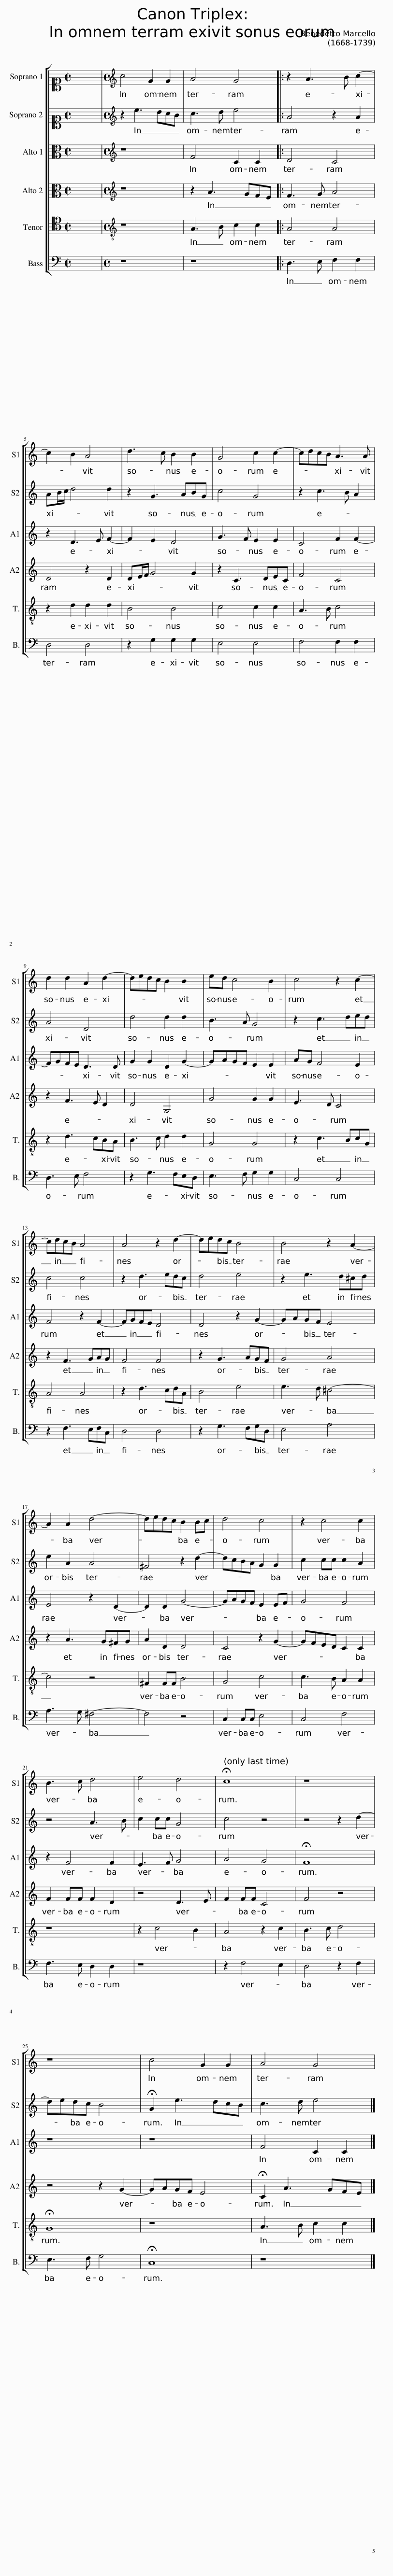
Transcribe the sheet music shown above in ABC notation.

X:1
%%score [ 1 2 3 4 5 6 ]
L:1/8
M:2/2
I:linebreak $
K:C
V:1 alto1
V:2 alto1
V:3 alto
V:4 alto
V:5 tenor transpose=-12
V:6 bass
V:1
 x8 |[M:4/4][K:treble] c4 G2 G2 | A4 G4 |: z2 A3 B c2- |$ c2 B2 A4 | %5
 d3 c B2 B2 | G4 c2 c2- | cdcB A3 A |$ d2 d2 A2 d2- | dedc B2 B2 | %10
 ed c4 B2 | c4 z2 c2- |$ cdcB A4 | A4 z2 d2- | dedc B4 | %15
 B4 z2 A2- |$ A2 A2 d4- | dedc B2 Bc | d4 c4 | z2 c4 c2 |$ %20
 B3 c d4 | e4 d4 | !fermata!c8 | z8 |$ z8 | %25
 c4 G2 G2 | A4 G4 | %27
V:2
 x8 |[M:4/4][K:treble] z2 e3 dcB | c3 d e4 |: A4 z2 A2 |$ AB/c/ d4 d2 | %5
 z2 G3 ABG | c4 G4 | z2 c3 B A2 |$ A4 D4 | d4 d2 d2 | %10
 B3 A G4 | z2 c3 ded |$ c4 c4 | z2 d3 edc | d4 e4 | %15
 z2 e3 d^cd |$ e2 A2 A4 | ^F4 z2 d2- | dcBA G2 G2 | c2 cc c2 A2 |$ %20
 z4 A3 B | c2 cc G4 | c4 z4 | z4 z2 d2- |$ dedc B4 | %25
 !fermata!G2 e3 dcB | c3 d e4 | %27
V:3
 x8 |[M:4/4][K:treble] z8 | F4 C2 C2 |: D4 C4 |$ z2 D3 E F2- | %5
 F2 E2 D4 | G3 F E2 E2 | C4 F2 F2- |$ FGFE D3 D | G2 G2 D2 G2- | %10
 GAGF E2 E2 | AG F4 E2 |$ F4 z2 F2- | FGFE D4 | D4 z2 G2- | %15
 GAGF E4 |$ E4 z2 D2- | D2 D2 G4- | GAGF E2 EF | G4 F4 |$ %20
 z2 F4 F2 | E3 F G4 | A4 G4 | !fermata!F8 |$ z8 | %25
 z8 | F4 C2 C2 | %27
V:4
 x8 |[M:4/4][K:treble] z8 | z2 A3 GFE |: F3 G A4 |$ D4 z2 D2 | %5
 DE/F/ G4 G2 | z2 C3 DEC | F4 C4 |$ z2 F3 E D2 | D4 G,4 | %10
 G4 G2 G2 | E3 D C4 |$ z2 F3 GAG | F4 F4 | z2 G3 AGF | %15
 G4 A4 |$ z2 A3 G^FG | A2 D2 D4 | C4 z2 G2- | GFED C2 C2 |$ %20
 F2 FF F2 D2 | z4 D3 E | F2 FF C4 | F4 z4 |$ z4 z2 G2- | %25
 GAGF E4 | !fermata!C2 A3 GFE | %27
V:5
 x8 |[M:4/4][K:treble-8] z8 | A3 B c2 c2 |: A4 A4 |$ z2 d2 d2 d2 | %5
 B4 B4 | c4 c2 c2 | A3 B c4 |$ z2 d3 cBA | B3 c d2 d2 | %10
 G4 G4 | z2 c3 BcG |$ A4 A4 | z2 d3 cdA | B4 e4 | %15
 e3 d ^c4- |$ c4 z4 | ^F2 FF B4 | G4 c4 | c3 B A2 A2 |$ %20
 z8 | z2 c4 B2 | A4 z2 c2 | B3 c d4 |$ !fermata!G8 | %25
 z8 | A3 B c2 c2 | %27
V:6
 x8 |[M:4/4] z8 | z8 |: D,3 E, F,2 F,2 |$ D,4 D,4 | %5
 z2 G,2 G,2 G,2 | E,4 E,4 | F,4 F,2 F,2 |$ D,3 E, F,4 | z2 G,3 F,E,D, | %10
 E,3 F, G,2 G,2 | C,4 C,4 |$ z2 F,3 E,F,C, | D,4 D,4 | z2 G,3 F,G,D, | %15
 E,4 A,4 |$ A,3 G, ^F,4- | F,4 z4 | C,2 C,C, E,4 | C,4 F,4 |$ %20
 F,3 E, D,2 D,2 | z8 | z2 F,4 E,2 | D,4 z2 F,2 |$ E,3 F, G,4 | %25
 !fermata!C,8 | z8 | %27
